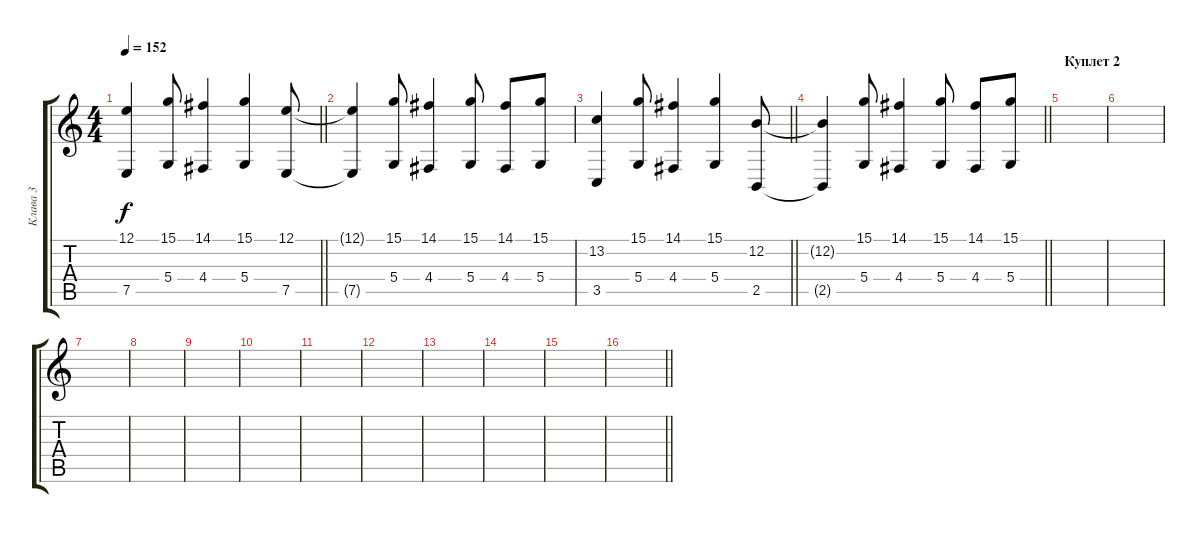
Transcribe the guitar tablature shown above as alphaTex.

\track ("Клава 3" "Клава 3") {instrument stringensemble1}
\staff {score tabs}
\tuning (E4 B3 G3 D3 A2 E2) {hide}
\ts (4 4)
\tempo 152
\clef g2
\barLineRight lightlight
\ks c
(12.1 7.5).4{dy f} (15.1 5.4).8 (14.1 4.4).4 (15.1 5.4).4 (12.1 7.5).8 |
(12.1{t} 7.5{t}).4 (15.1 5.4).8 (14.1 4.4).4 (15.1 5.4).8 (14.1 4.4).8 (15.1 5.4).8 |
\barLineRight lightlight
(13.2 3.5).4 (15.1 5.4).8 (14.1 4.4).4 (15.1 5.4).4 (12.2 2.5).8 |
\barLineRight lightlight
(12.2{t} 2.5{t}).4 (15.1 5.4).8 (14.1 4.4).4 (15.1 5.4).8 (14.1 4.4).8 (15.1 5.4).8 |
\section ("" "Куплет 2")
|
|
|
|
|
|
|
|
|
|
|
\barLineRight lightlight
